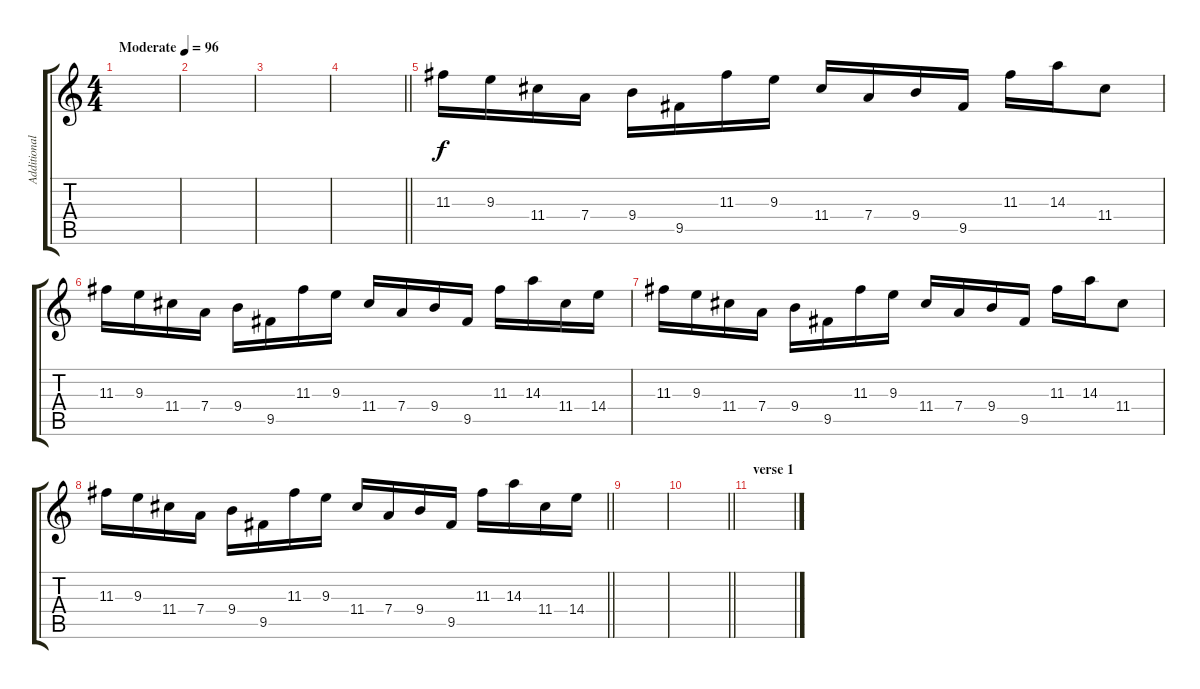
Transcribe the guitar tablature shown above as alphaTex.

\track ("Additional Guitar" "Additional") {instrument distortionguitar}
\staff {score tabs}
\tuning (E4 B3 G3 D3 A2 E2) {hide}
\ts (4 4)
\tempo (96 "Moderate")
\clef g2
\ks c
|
|
|
\barLineRight lightlight
|
\section ("" "")
11.3.16 9.3.16 11.4.16 7.4.16 9.4.16 9.5.16 11.3.16 9.3.16 11.4.16 7.4.16 9.4.16 9.5.16 11.3.16 14.3.16 11.4.8 |
11.3.16 9.3.16 11.4.16 7.4.16 9.4.16 9.5.16 11.3.16 9.3.16 11.4.16 7.4.16 9.4.16 9.5.16 11.3.16 14.3.16 11.4.16 14.4.16 |
11.3.16 9.3.16 11.4.16 7.4.16 9.4.16 9.5.16 11.3.16 9.3.16 11.4.16 7.4.16 9.4.16 9.5.16 11.3.16 14.3.16 11.4.8 |
\barLineRight lightlight
11.3.16 9.3.16 11.4.16 7.4.16 9.4.16 9.5.16 11.3.16 9.3.16 11.4.16 7.4.16 9.4.16 9.5.16 11.3.16 14.3.16 11.4.16 14.4.16 |
\section ("" "")
|
\barLineRight lightlight
|
\section ("" "verse 1")
